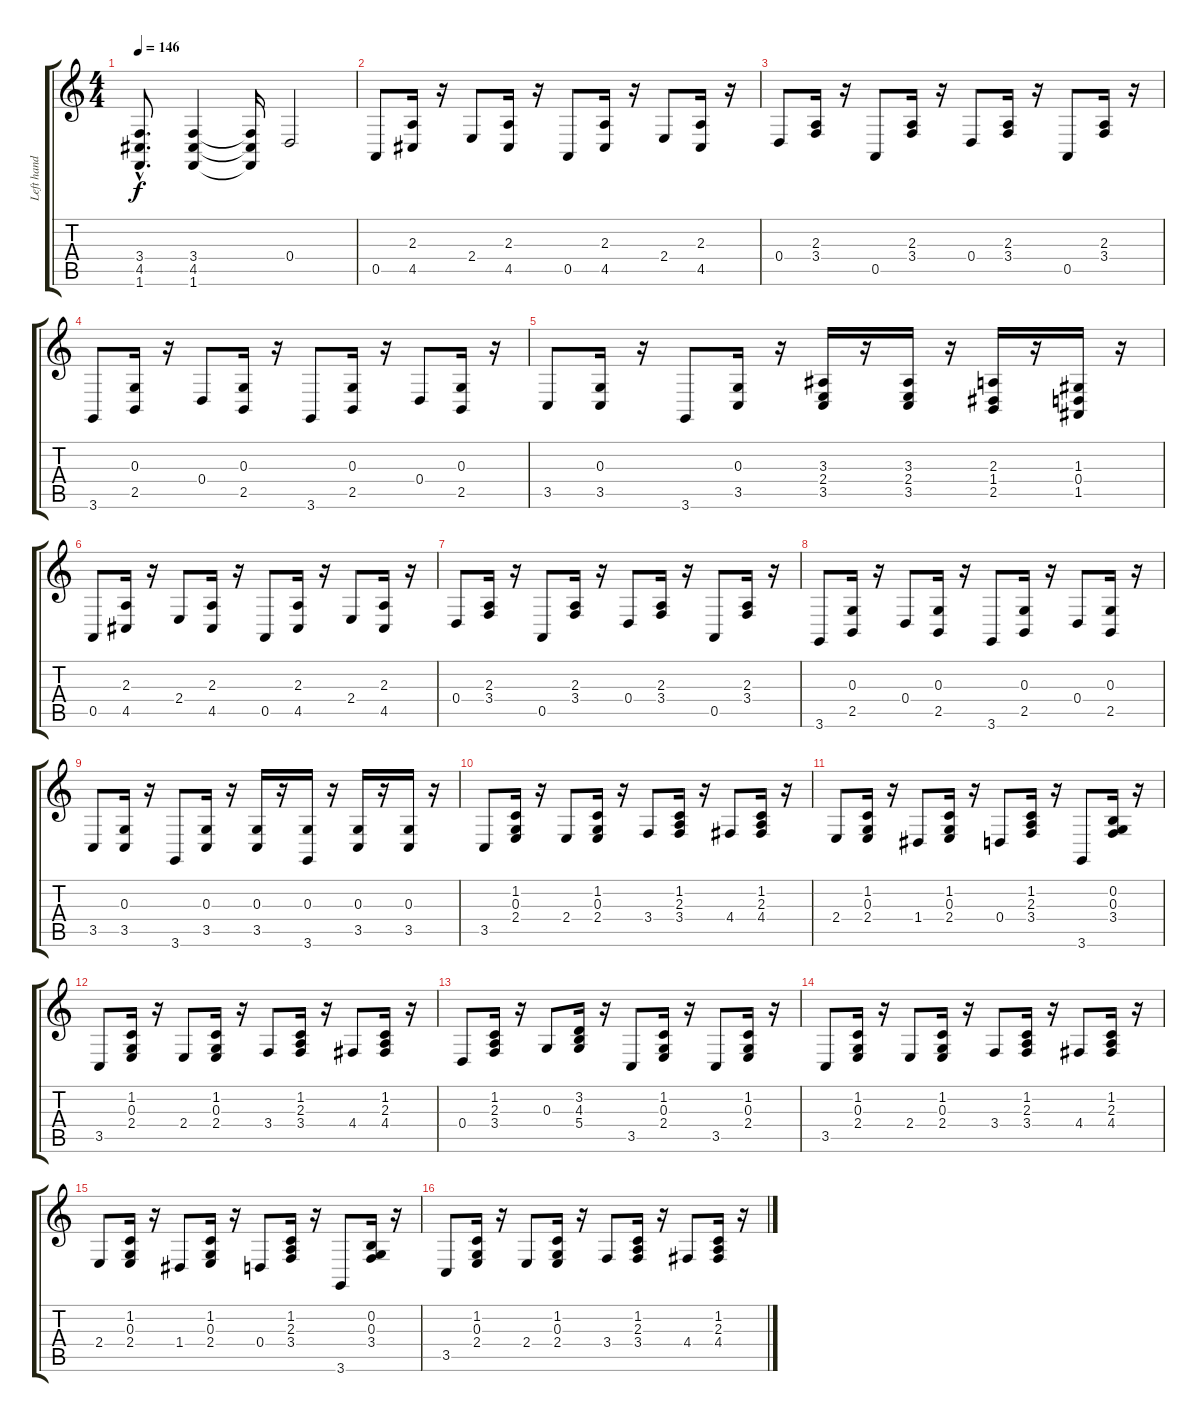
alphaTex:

\track ("Left hand" "Left hand") {instrument honkytonkpiano}
\staff {score tabs}
\tuning (E4 B3 G3 D3 A2 E2) {hide}
\ts (4 4)
\tempo 146
\clef g2
\ks c
(3.4{hac} 4.5{hac} 1.6{hac}).8{d dy f instrument honkytonkpiano} (3.4 4.5 1.6).4 (3.4{t} 4.5{t} 1.6{t}).16 0.4.2 |
0.5.8 (2.3 4.5).16 r.16 2.4.8 (2.3 4.5).16 r.16 0.5.8 (2.3 4.5).16 r.16 2.4.8 (2.3 4.5).16 r.16 |
0.4.8 (2.3 3.4).16 r.16 0.5.8 (2.3 3.4).16 r.16 0.4.8 (2.3 3.4).16 r.16 0.5.8 (2.3 3.4).16 r.16 |
3.6.8 (0.3 2.5).16 r.16 0.4.8 (0.3 2.5).16 r.16 3.6.8 (0.3 2.5).16 r.16 0.4.8 (0.3 2.5).16 r.16 |
3.5.8 (0.3 3.5).16 r.16 3.6.8 (0.3 3.5).16 r.16 (3.3 2.4 3.5).16 r.16 (3.3 2.4 3.5).16 r.16 (2.3 1.4 2.5).16 r.16 (1.3 0.4 1.5).16 r.16 |
0.5.8 (2.3 4.5).16 r.16 2.4.8 (2.3 4.5).16 r.16 0.5.8 (2.3 4.5).16 r.16 2.4.8 (2.3 4.5).16 r.16 |
0.4.8 (2.3 3.4).16 r.16 0.5.8 (2.3 3.4).16 r.16 0.4.8 (2.3 3.4).16 r.16 0.5.8 (2.3 3.4).16 r.16 |
3.6.8 (0.3 2.5).16 r.16 0.4.8 (0.3 2.5).16 r.16 3.6.8 (0.3 2.5).16 r.16 0.4.8 (0.3 2.5).16 r.16 |
3.5.8 (0.3 3.5).16 r.16 3.6.8 (0.3 3.5).16 r.16 (0.3 3.5).16 r.16 (0.3 3.6).16 r.16 (0.3 3.5).16 r.16 (0.3 3.5).16 r.16 |
3.5.8 (1.2 0.3 2.4).16 r.16 2.4.8 (1.2 0.3 2.4).16 r.16 3.4.8 (1.2 2.3 3.4).16 r.16 4.4.8 (1.2 2.3 4.4).16 r.16 |
2.4.8 (1.2 0.3 2.4).16 r.16 1.4.8 (1.2 0.3 2.4).16 r.16 0.4.8 (1.2 2.3 3.4).16 r.16 3.6.8 (0.2 0.3 3.4).16 r.16 |
3.5.8 (1.2 0.3 2.4).16 r.16 2.4.8 (1.2 0.3 2.4).16 r.16 3.4.8 (1.2 2.3 3.4).16 r.16 4.4.8 (1.2 2.3 4.4).16 r.16 |
0.4.8 (1.2 2.3 3.4).16 r.16 0.3.8 (3.2 4.3 5.4).16 r.16 3.5.8 (1.2 0.3 2.4).16 r.16 3.5.8 (1.2 0.3 2.4).16 r.16 |
3.5.8 (1.2 0.3 2.4).16 r.16 2.4.8 (1.2 0.3 2.4).16 r.16 3.4.8 (1.2 2.3 3.4).16 r.16 4.4.8 (1.2 2.3 4.4).16 r.16 |
2.4.8 (1.2 0.3 2.4).16 r.16 1.4.8 (1.2 0.3 2.4).16 r.16 0.4.8 (1.2 2.3 3.4).16 r.16 3.6.8 (0.2 0.3 3.4).16 r.16 |
3.5.8 (1.2 0.3 2.4).16 r.16 2.4.8 (1.2 0.3 2.4).16 r.16 3.4.8 (1.2 2.3 3.4).16 r.16 4.4.8 (1.2 2.3 4.4).16 r.16
